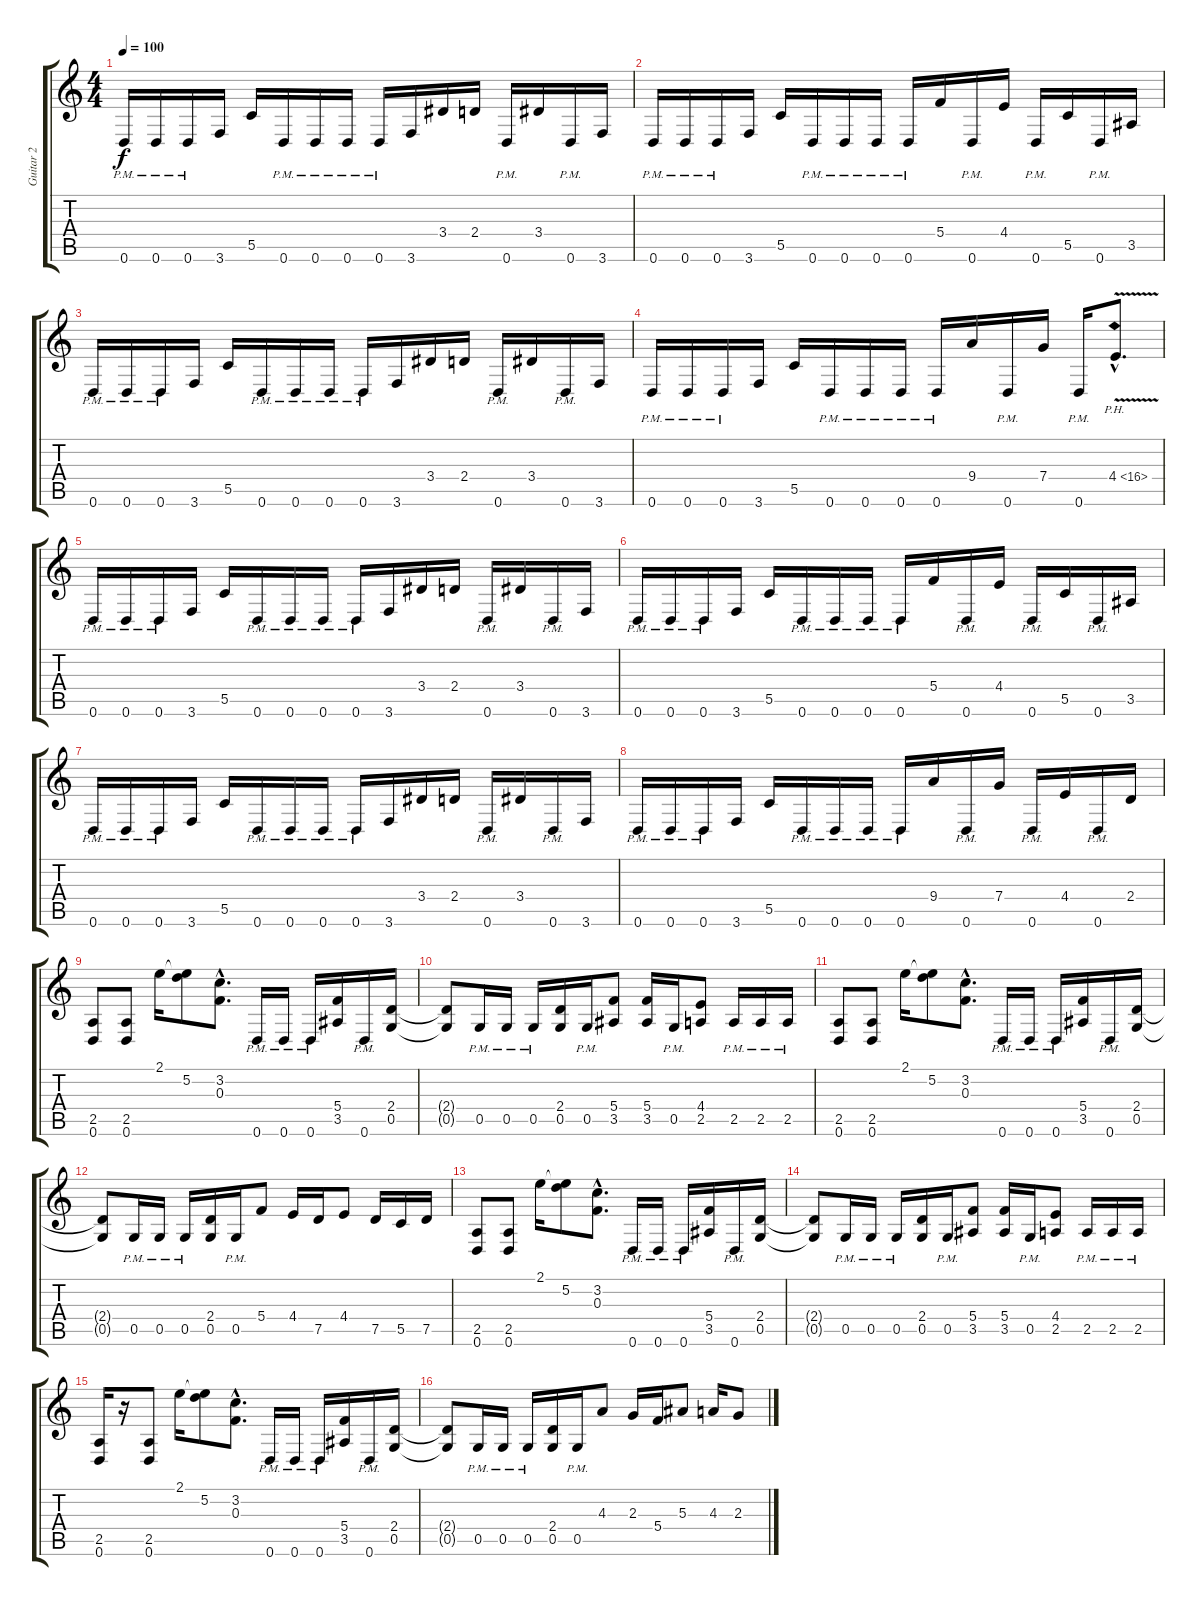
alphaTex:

\track ("Guitar 2" "Guitar 2") {instrument overdrivenguitar}
\staff {score tabs}
\tuning (D4 A3 F3 C3 G2 D2) {hide}
\ts (4 4)
\tempo 100
\clef g2
\ks c
0.6{pm}.16{dy f} 0.6{pm}.16 0.6{pm}.16 3.6.16 5.5.16 0.6{pm}.16 0.6{pm}.16 0.6{pm}.16 0.6{pm}.16 3.6.16 3.4.16 2.4.16 0.6{pm}.16 3.4.16 0.6{pm}.16 3.6.16 |
0.6{pm}.16 0.6{pm}.16 0.6{pm}.16 3.6.16 5.5.16 0.6{pm}.16 0.6{pm}.16 0.6{pm}.16 0.6{pm}.16 5.4.16 0.6{pm}.16 4.4.16 0.6{pm}.16 5.5.16 0.6{pm}.16 3.5.16 |
0.6{pm}.16 0.6{pm}.16 0.6{pm}.16 3.6.16 5.5.16 0.6{pm}.16 0.6{pm}.16 0.6{pm}.16 0.6{pm}.16 3.6.16 3.4.16 2.4.16 0.6{pm}.16 3.4.16 0.6{pm}.16 3.6.16 |
0.6{pm}.16 0.6{pm}.16 0.6{pm}.16 3.6.16 5.5.16 0.6{pm}.16 0.6{pm}.16 0.6{pm}.16 0.6{pm}.16 9.4.16 0.6{pm}.16 7.4.16 0.6{pm}.16 4.4{ph 12 v hac}.8{d} |
0.6{pm}.16 0.6{pm}.16 0.6{pm}.16 3.6.16 5.5.16 0.6{pm}.16 0.6{pm}.16 0.6{pm}.16 0.6{pm}.16 3.6.16 3.4.16 2.4.16 0.6{pm}.16 3.4.16 0.6{pm}.16 3.6.16 |
0.6{pm}.16 0.6{pm}.16 0.6{pm}.16 3.6.16 5.5.16 0.6{pm}.16 0.6{pm}.16 0.6{pm}.16 0.6{pm}.16 5.4.16 0.6{pm}.16 4.4.16 0.6{pm}.16 5.5.16 0.6{pm}.16 3.5.16 |
0.6{pm}.16 0.6{pm}.16 0.6{pm}.16 3.6.16 5.5.16 0.6{pm}.16 0.6{pm}.16 0.6{pm}.16 0.6{pm}.16 3.6.16 3.4.16 2.4.16 0.6{pm}.16 3.4.16 0.6{pm}.16 3.6.16 |
0.6{pm}.16 0.6{pm}.16 0.6{pm}.16 3.6.16 5.5.16 0.6{pm}.16 0.6{pm}.16 0.6{pm}.16 0.6{pm}.16 9.4.16 0.6{pm}.16 7.4.16 0.6{pm}.16 4.4.16 0.6{pm}.16 2.4.16 |
(2.5 0.6).8 (2.5 0.6).8 2.1.16 (2.1{t} 5.2).8 (3.2{hac} 0.3{hac}).8{d} 0.6{pm}.16 0.6{pm}.16 0.6{pm}.16 (5.4 3.5).16 0.6{pm}.16 (2.4 0.5).16 |
(2.4{t} 0.5{t}).8 0.5{pm}.16 0.5{pm}.16 0.5{pm}.16 (2.4 0.5).16 0.5{pm}.16 (5.4 3.5).8 (5.4 3.5).16 0.5{pm}.16 (4.4 2.5).8 2.5{pm}.16 2.5{pm}.16 2.5{pm}.16 |
(2.5 0.6).8 (2.5 0.6).8 2.1.16 (2.1{t} 5.2).8 (3.2{hac} 0.3{hac}).8{d} 0.6{pm}.16 0.6{pm}.16 0.6{pm}.16 (5.4 3.5).16 0.6{pm}.16 (2.4 0.5).16 |
(2.4{t} 0.5{t}).8 0.5{pm}.16 0.5{pm}.16 0.5{pm}.16 (2.4 0.5).16 0.5{pm}.16 5.4.8 4.4.16 7.5.16 4.4.8 7.5.16 5.5.16 7.5.16 |
(2.5 0.6).8 (2.5 0.6).8 2.1.16 (2.1{t} 5.2).8 (3.2{hac} 0.3{hac}).8{d} 0.6{pm}.16 0.6{pm}.16 0.6{pm}.16 (5.4 3.5).16 0.6{pm}.16 (2.4 0.5).16 |
(2.4{t} 0.5{t}).8 0.5{pm}.16 0.5{pm}.16 0.5{pm}.16 (2.4 0.5).16 0.5{pm}.16 (5.4 3.5).8 (5.4 3.5).16 0.5{pm}.16 (4.4 2.5).8 2.5{pm}.16 2.5{pm}.16 2.5{pm}.16 |
(2.5 0.6).16 r.16 (2.5 0.6).8 2.1.16 (2.1{t} 5.2).8 (3.2{hac} 0.3{hac}).8{d} 0.6{pm}.16 0.6{pm}.16 0.6{pm}.16 (5.4 3.5).16 0.6{pm}.16 (2.4 0.5).16 |
(2.4{t} 0.5{t}).8 0.5{pm}.16 0.5{pm}.16 0.5{pm}.16 (2.4 0.5).16 0.5{pm}.16 4.3.8 2.3.16 5.4.16 5.3.8 4.3.16 2.3.8
